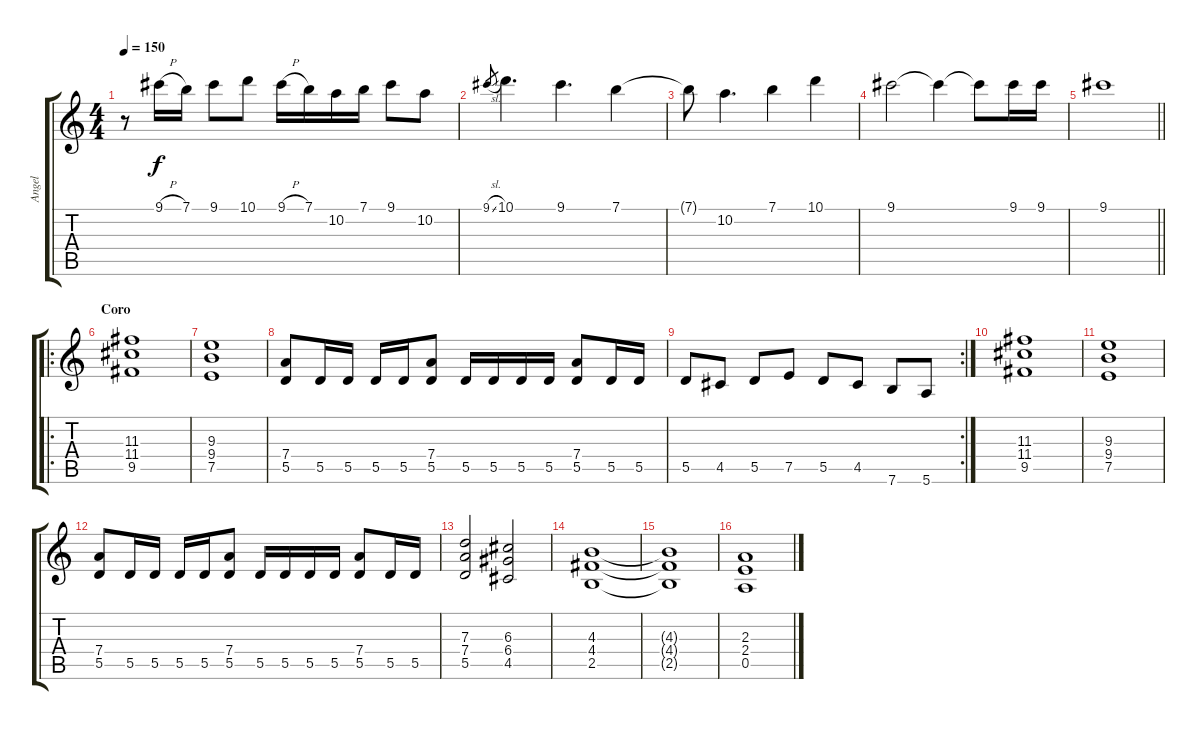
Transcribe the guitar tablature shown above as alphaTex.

\track ("Angel" "Angel") {instrument distortionguitar}
\staff {score tabs}
\tuning (E4 B3 G3 D3 A2 E2) {hide}
\ts (4 4)
\tempo 150
\clef g2
\ks c
r.8{dy f} 9.1{h}.16 7.1.16 9.1.8 10.1.8 9.1{h}.16 7.1.16 10.2.16 7.1.16 9.1.8 10.2.8 |
9.1{sl}.8{gr} 10.1.4{d} 9.1.4{d} 7.1.4 |
7.1{t}.8 10.2.4{d} 7.1.4 10.1.4 |
9.1.2 9.1{t}.4 9.1{t}.8 9.1.16 9.1.16 |
\barLineRight lightlight
9.1.1 |
\ro
\section ("" "Coro")
(11.3 11.4 9.5).1 |
(9.3 9.4 7.5).1 |
(7.4 5.5).8 5.5.16 5.5.16 5.5.16 5.5.16 (7.4 5.5).8 5.5.16 5.5.16 5.5.16 5.5.16 (7.4 5.5).8 5.5.16 5.5.16 |
\rc 2
5.5.8 4.5.8 5.5.8 7.5.8 5.5.8 4.5.8 7.6.8 5.6.8 |
(11.3 11.4 9.5).1 |
(9.3 9.4 7.5).1 |
(7.4 5.5).8 5.5.16 5.5.16 5.5.16 5.5.16 (7.4 5.5).8 5.5.16 5.5.16 5.5.16 5.5.16 (7.4 5.5).8 5.5.16 5.5.16 |
(7.3 7.4 5.5).2 (6.3 6.4 4.5).2 |
(4.3 4.4 2.5).1 |
(4.3{t} 4.4{t} 2.5{t}).1 |
(2.3 2.4 0.5).1
